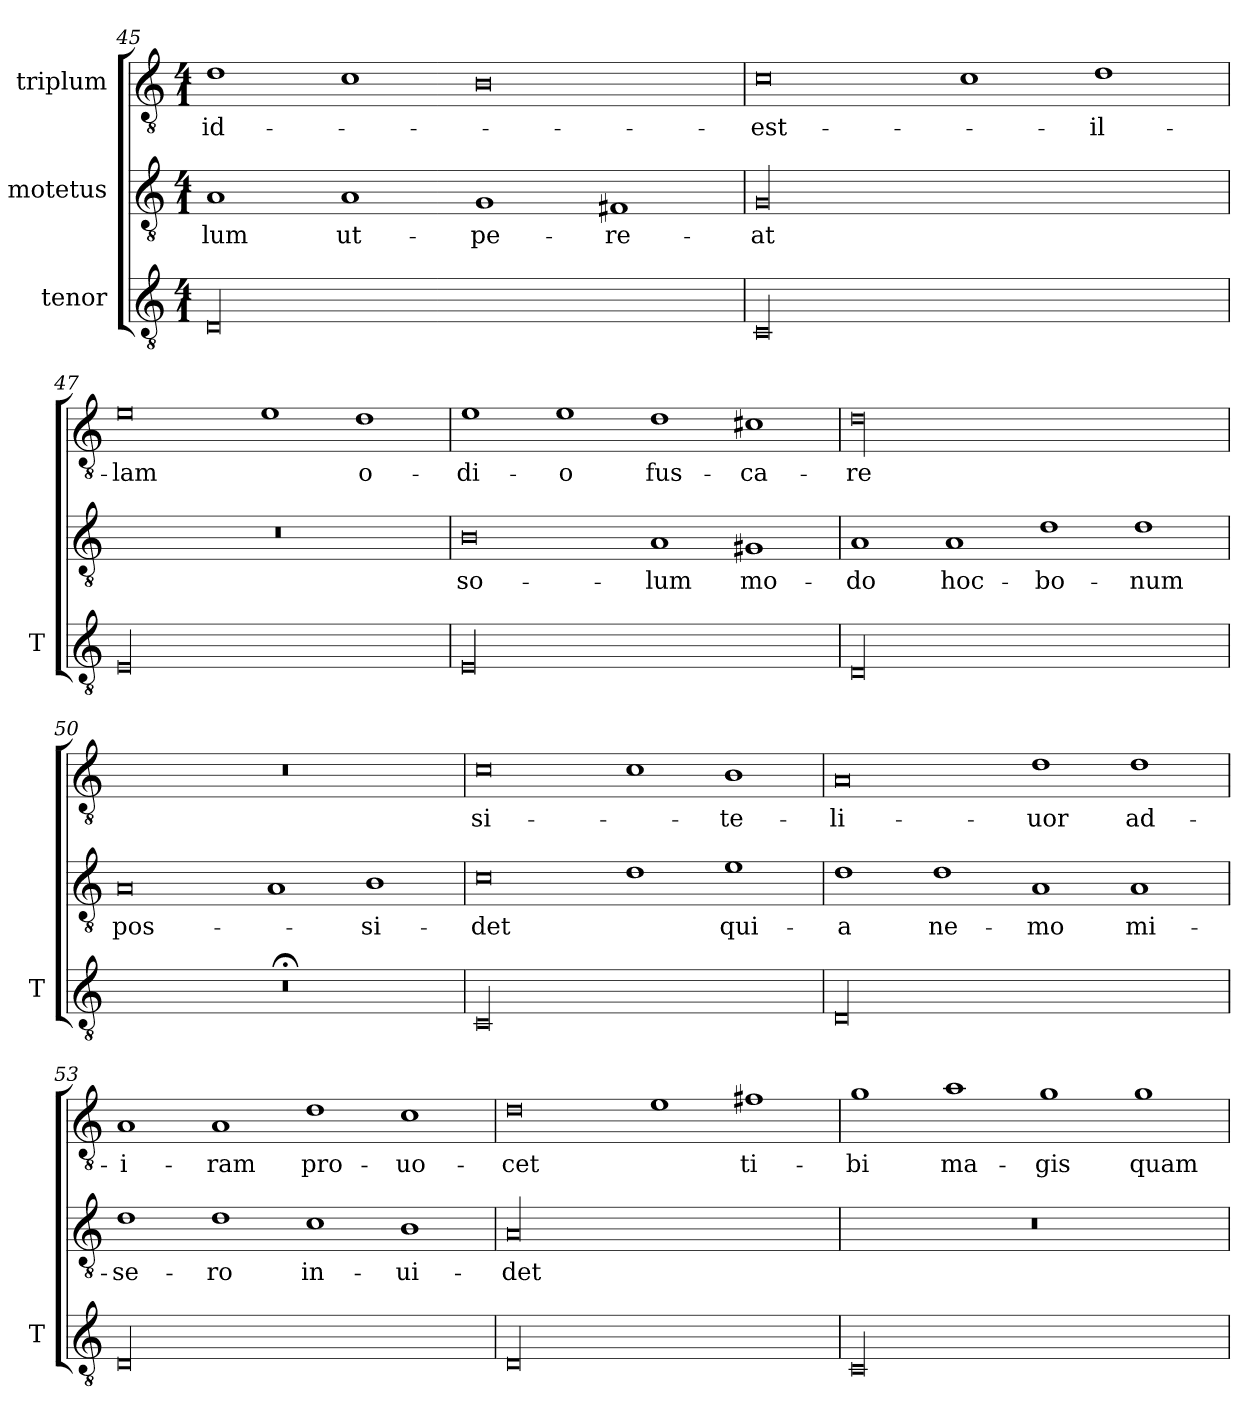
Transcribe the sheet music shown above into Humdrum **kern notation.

**kern	**kern	**text	**kern	**text
*part3	*part2	*part2	*part1	*part1
*staff3	*staff2	*staff2	*staff1	*staff1
*I"tenor	*I"motetus	*	*I"triplum	*
*I'T	*	*	*	*
*clefGv2	*clefGv2	*	*clefGv2	*
*k[]	*k[]	*	*k[]	*
*C:	*C:	*	*C:	*
*M4/1	*M4/1	*	*M4/1	*
=45	=45	=45	=45	=45
00D/	1A/	-lum	1d\	id-
.	1A/	ut-	1c\	.
.	1G/	pe-	0B\	.
.	1F#X/	-re-	.	.
=46	=46	=46	=46	=46
00C/	00G/	-at	0c\	est-
.	.	.	1c\	.
.	.	.	1d\	il-
=47	=47	=47	=47	=47
00E/	00r	.	0e\	-lam
.	.	.	1e\	.
.	.	.	1d\	o-
=48	=48	=48	=48	=48
00E/	0B\	so-	1e\	-di-
.	.	.	1e\	-o
.	1A/	-lum	1d\	fus-
.	1G#X/	mo-	1c#X\	-ca-
=49	=49	=49	=49	=49
00D/	1A/	-do	00d\	-re
.	1A/	hoc-	.	.
.	1d\	bo-	.	.
.	1d\	-num	.	.
=50	=50	=50	=50	=50
00r;<	0A/	pos-	00r	.
.	1A/	.	.	.
.	1B\	-si-	.	.
=51	=51	=51	=51	=51
00C/	0c\	-det	0c\	si-
.	1d\	.	1c\	.
.	1e\	qui-	1B\	te-
!!LO:PB:g=z
=52	=52	=52	=52	=52
00D/	1d\	-a	0A/	li-
.	1d\	ne-	.	.
.	1A/	-mo	1d\	-uor
.	1A/	mi-	1d\	ad-
=53	=53	=53	=53	=53
00D/	1d\	-se-	1A/	i-
.	1d\	-ro	1A/	-ram
.	1c\	in-	1d\	pro-
.	1B\	-ui-	1c\	-uo-
=54	=54	=54	=54	=54
00D/	00A/	-det	0d\	-cet
.	.	.	1e\	.
.	.	.	1f#X\	ti-
=55	=55	=55	=55	=55
00C/	00r	.	1g\	-bi
.	.	.	1a\	ma-
.	.	.	1g\	-gis
.	.	.	1g\	quam-
=	=	=	=	=
*-	*-	*-	*-	*-
